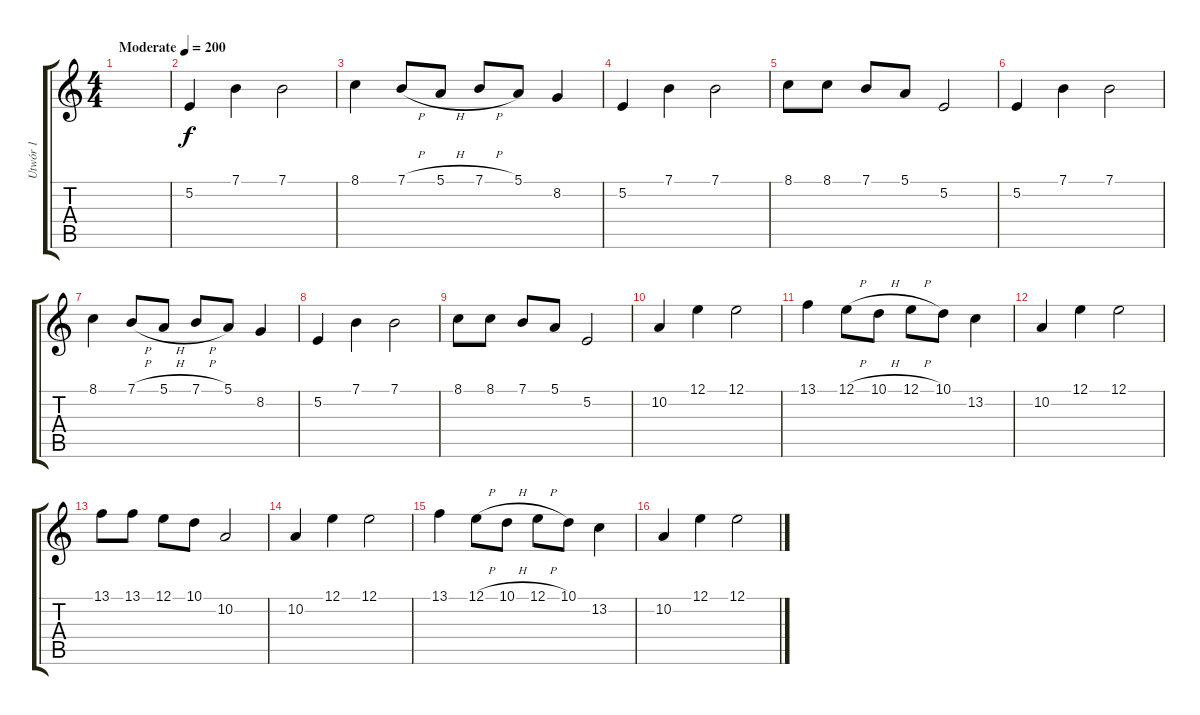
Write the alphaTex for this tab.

\track ("Utwór 1" "Utwór 1") {instrument piccolo}
\staff {score tabs}
\tuning (E4 B3 G3 D3 A2 E2) {hide}
\ts (4 4)
\tempo (200 "Moderate")
\clef g2
\ks c
|
5.2.4 7.1.4 7.1.2 |
8.1.4 7.1{h}.8 5.1{h}.8 7.1{h}.8 5.1.8 8.2.4 |
5.2.4 7.1.4 7.1.2 |
8.1.8 8.1.8 7.1.8 5.1.8 5.2.2 |
5.2.4 7.1.4 7.1.2 |
8.1.4 7.1{h}.8 5.1{h}.8 7.1{h}.8 5.1.8 8.2.4 |
5.2.4 7.1.4 7.1.2 |
8.1.8 8.1.8 7.1.8 5.1.8 5.2.2 |
10.2.4 12.1.4 12.1.2 |
13.1.4 12.1{h}.8 10.1{h}.8 12.1{h}.8 10.1.8 13.2.4 |
10.2.4 12.1.4 12.1.2 |
13.1.8 13.1.8 12.1.8 10.1.8 10.2.2 |
10.2.4 12.1.4 12.1.2 |
13.1.4 12.1{h}.8 10.1{h}.8 12.1{h}.8 10.1.8 13.2.4 |
10.2.4 12.1.4 12.1.2
